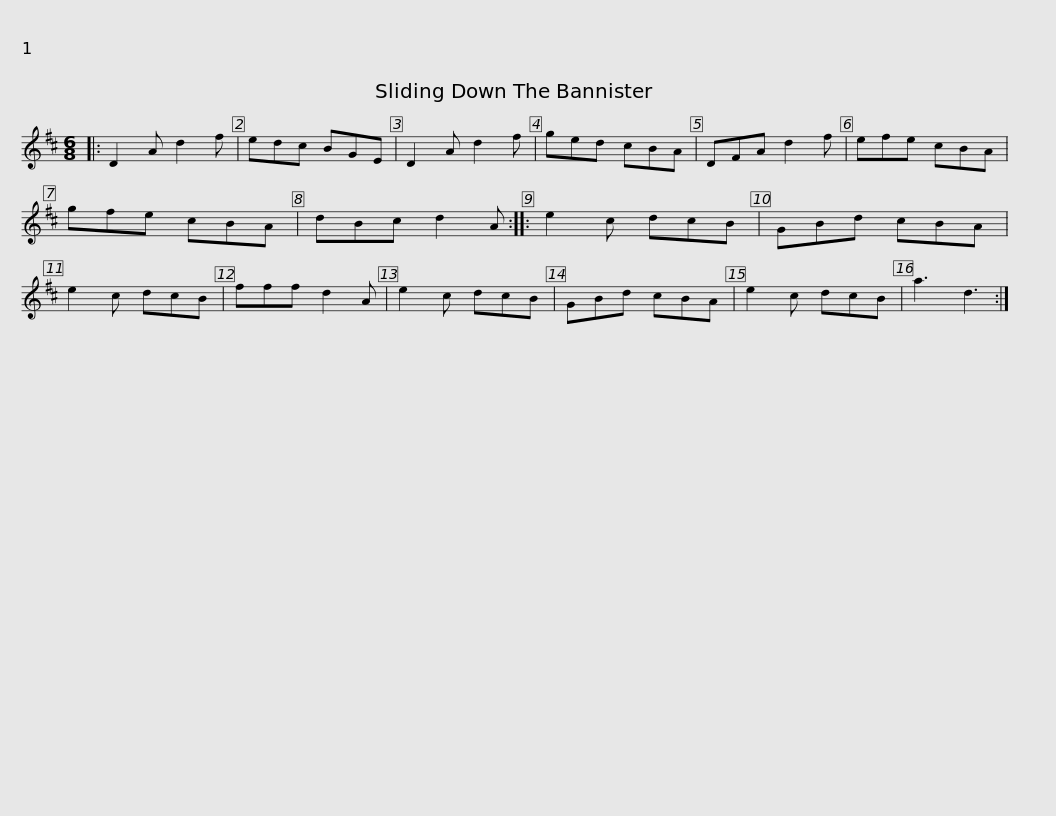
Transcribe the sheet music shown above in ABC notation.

X:1
L:1/8
M:6/8
I:linebreak $
K:D
V:1 treble
V:1
|: D2 A d2 f | edc BGE | D2 A d2 f | ged cBA | DFA d2 f | %5
 efe cBA | gfe cBA |$ dBc d2 A :: e2 c dcB | GBd cBA | %10
 e2 c dcB | fff d2 A | e2 c dcB | GBd cBA | e2 c dcB |$ %15
 a3 d3 :| %16
